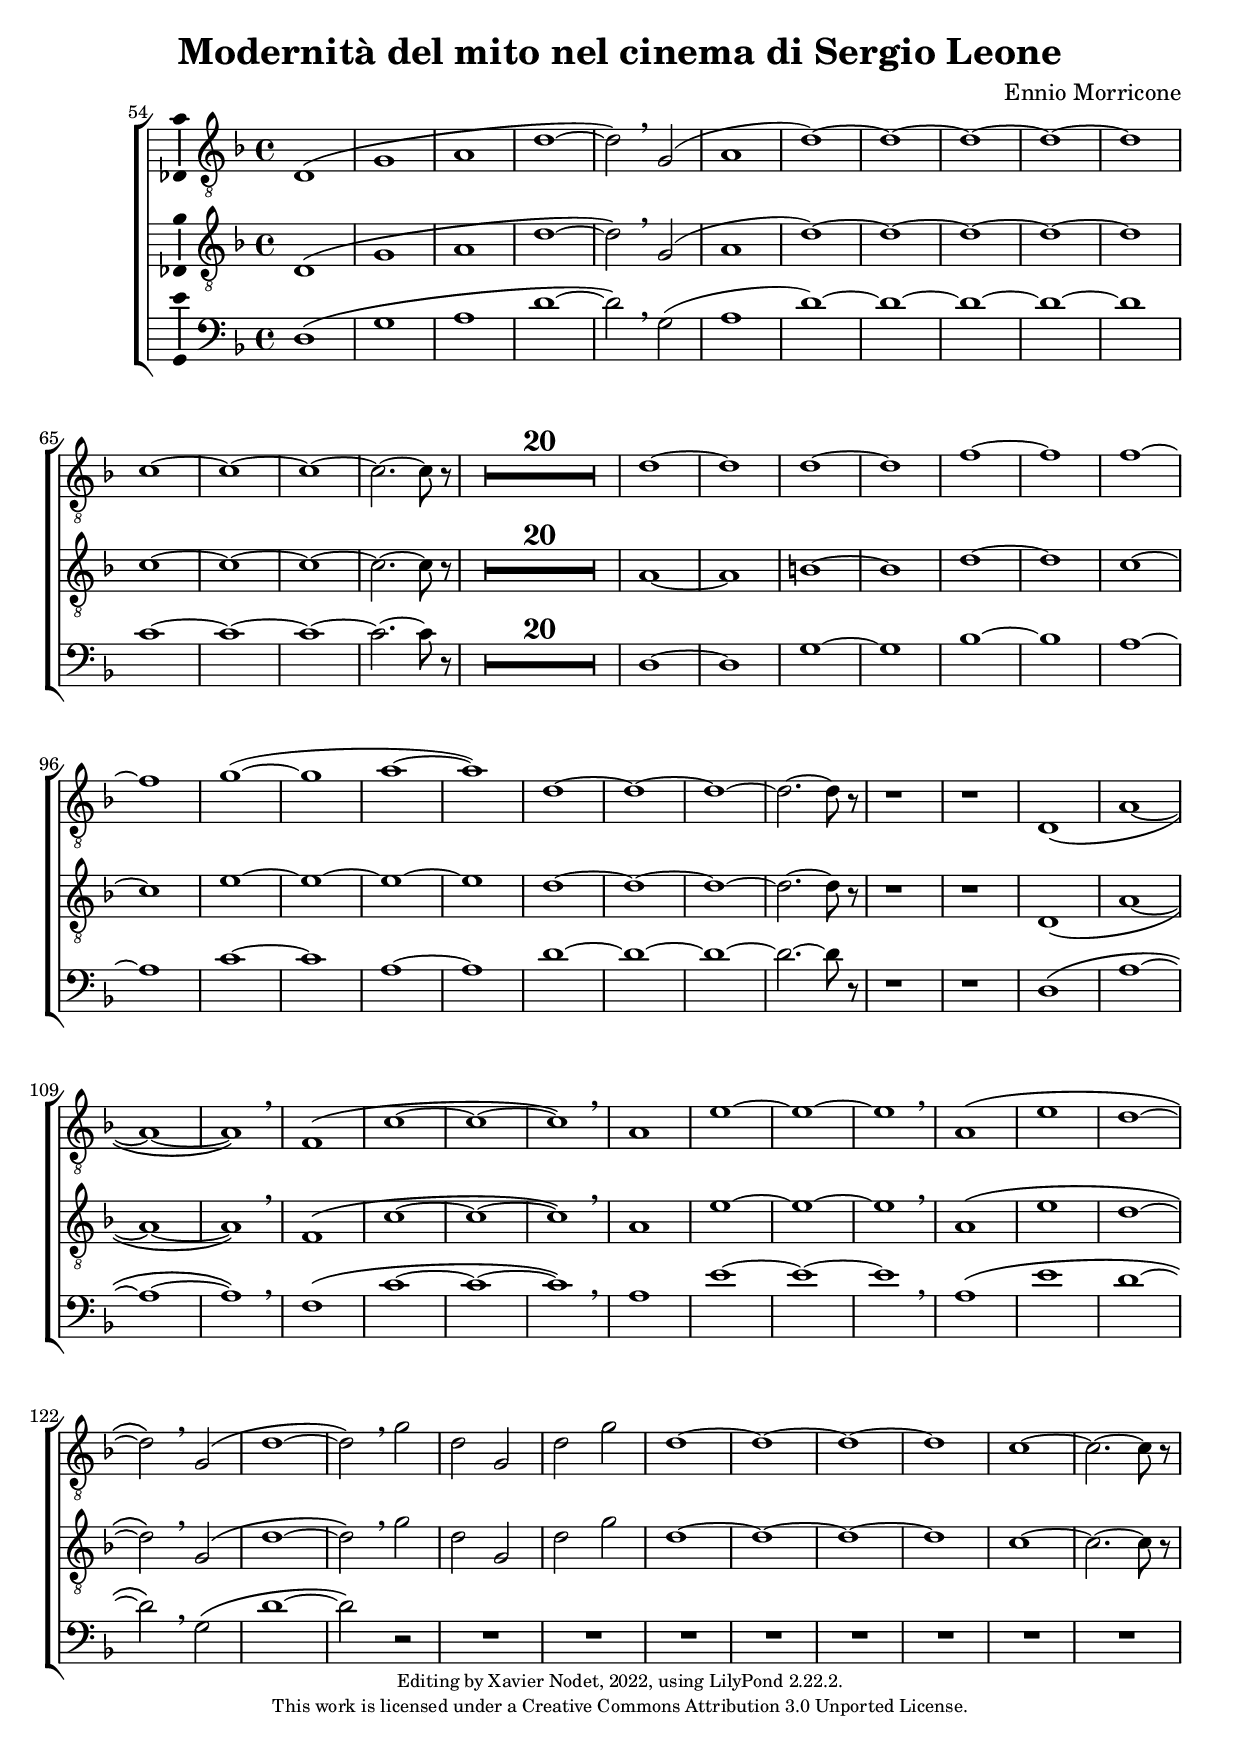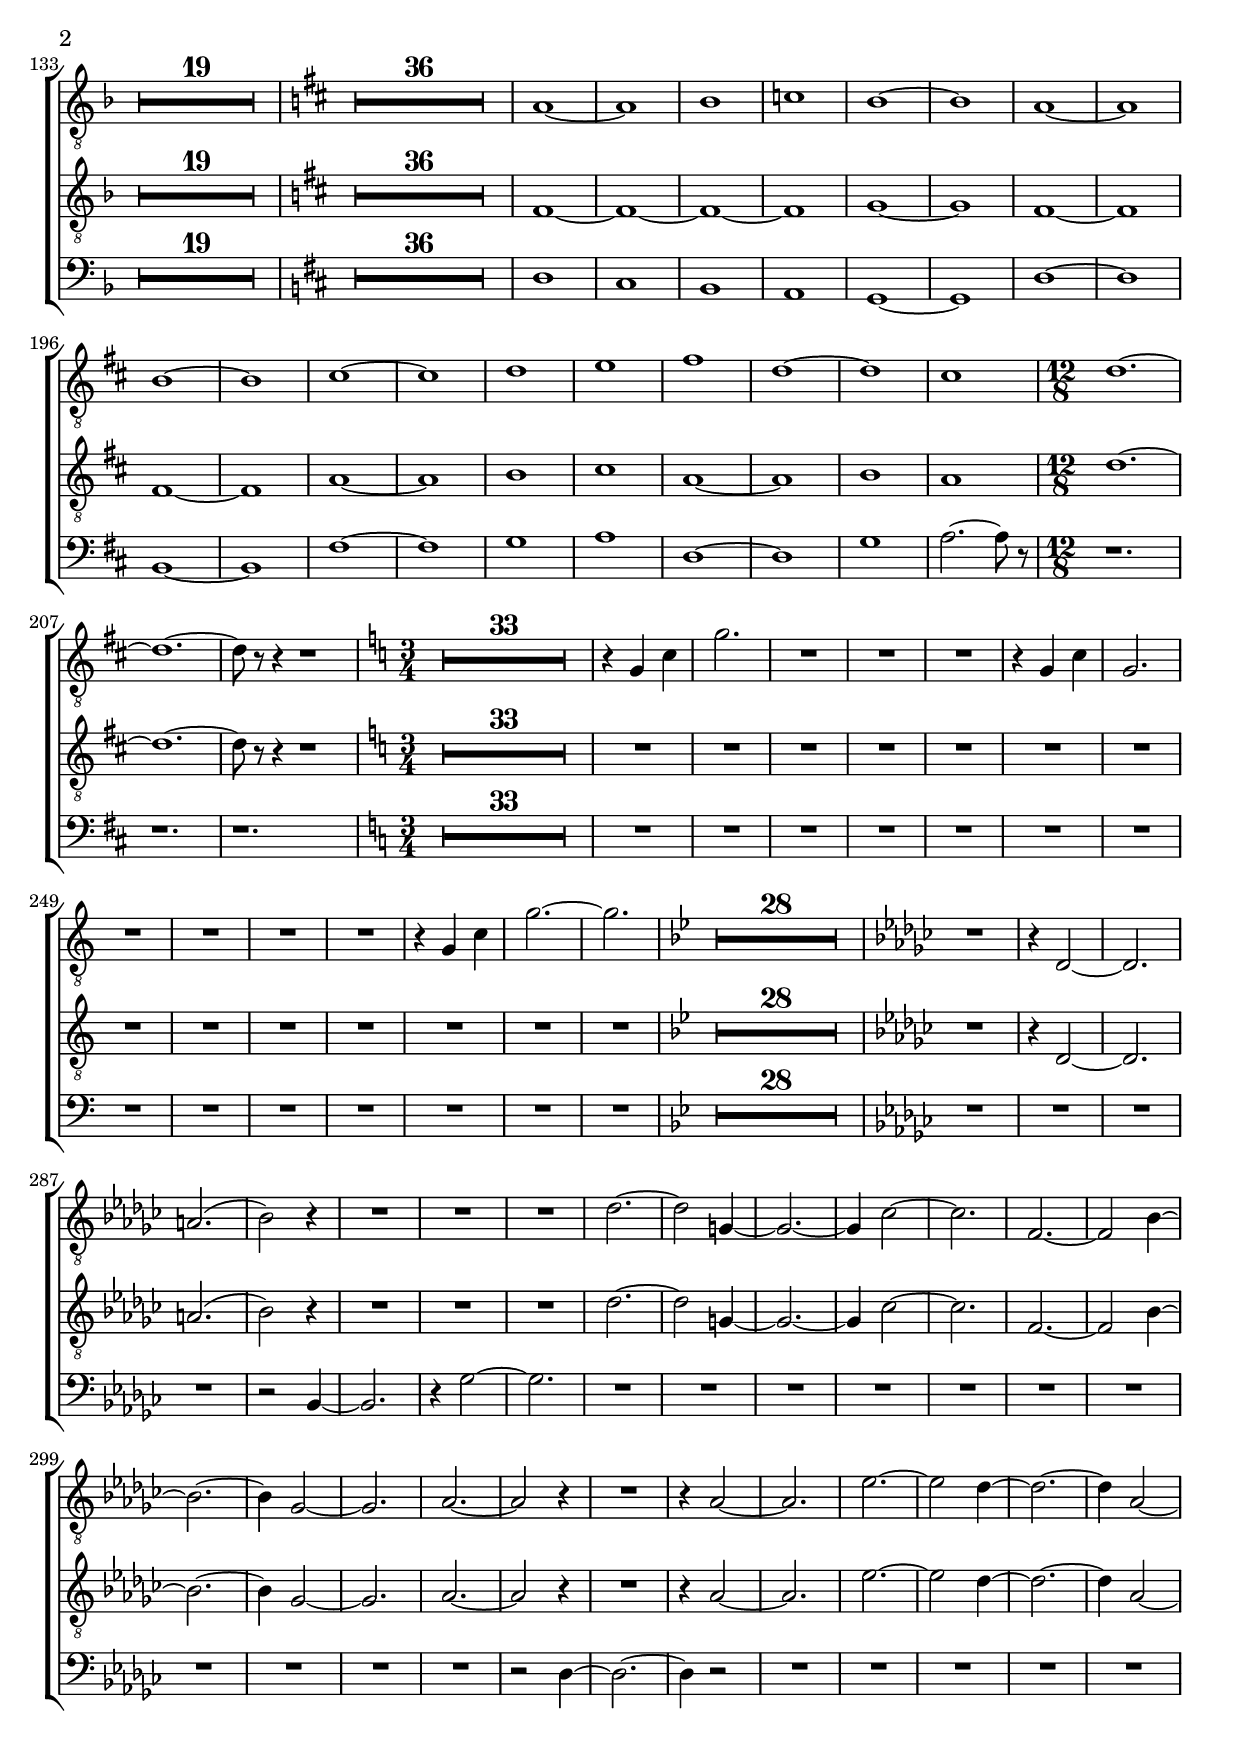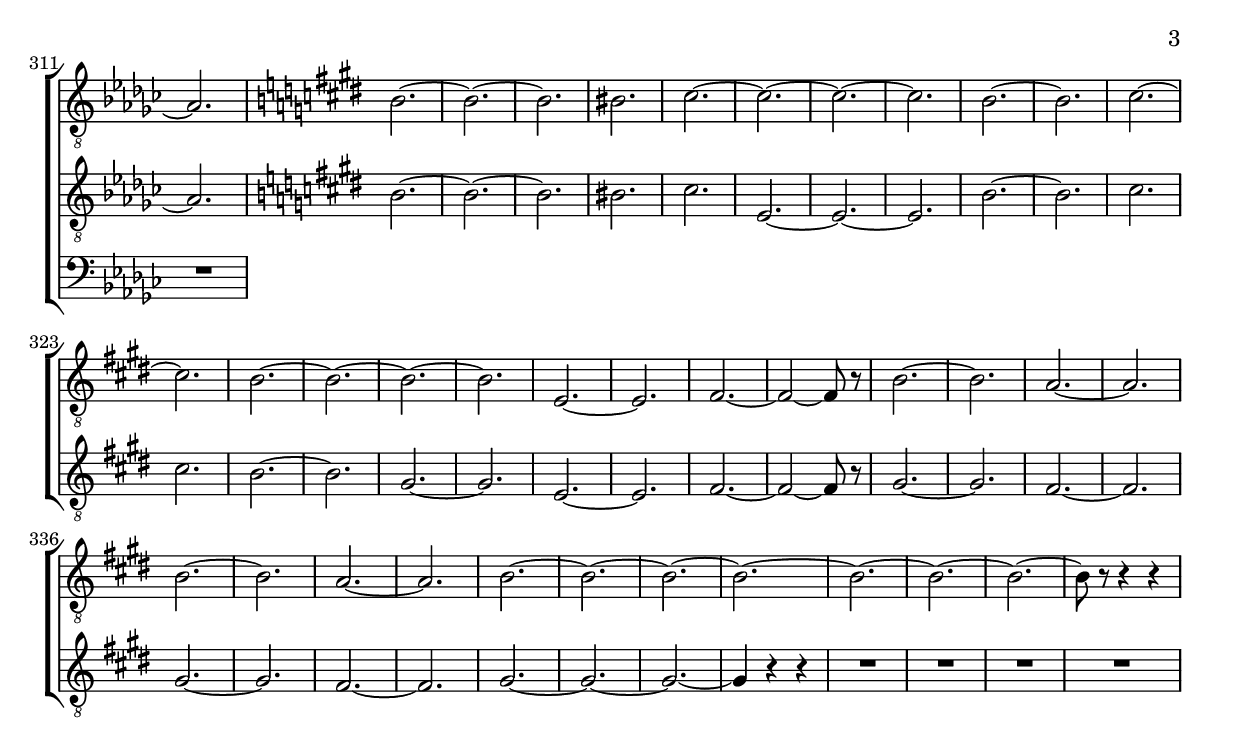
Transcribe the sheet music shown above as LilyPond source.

\version "2.22.2"

\header {
  title = "Modernità del mito nel cinema di Sergio Leone"
  composer = "Ennio Morricone"
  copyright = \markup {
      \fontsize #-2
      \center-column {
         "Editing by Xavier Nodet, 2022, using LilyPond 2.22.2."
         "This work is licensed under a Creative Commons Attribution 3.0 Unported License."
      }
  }
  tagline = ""
}

tenors = \relative c {
  \clef "G_8"
  \key f \major

  % 54
  \bar ""
  d1\( | g | a | d~ | d2\) \breathe g,( | a1 | d)~ | d1~ | d~ | d~ | d
  % 65
  c~ | c~ | c~ | c2.~ c8 r8 |
  \compressMMRests {R1*20} |
  % 89  
  d1~ | d | d~ | d | f~ | f | f~ | f | g(~ | g | a~ | a)
  % 101
  d,~ | d~ | d~ | d2.~ d8 r8 | r1 | r1 |
  % 107
  d,1\( | a'~ | a~ | a\) \breathe | f\( | c'~ | c~ | c\) \breathe
  % 115
  a | e'~ | e~ | e \breathe | a,\( | e' | d~ | d2\) \breathe g,\( |
  % 123
  d'1~ | d2\) \breathe g | d g, | d' g | d1~ | d~ | d~ | d | c~ | c2.~ c8 r8 |
  % 133
  \compressMMRests {R1*19} |
  % 152
  \key d \major
  \compressMMRests {R1*36} |
  % 188
  a1~ | a | b | c | b~ | b | a~ | a | b~ | b | cis~ | cis | d |
  % 200
  e | fis | d~ | d | cis |
  % 206
  \time 12/8
  d1.~ | d~ | d8 r8 r4 r1 |

  % 209
  \key c \major
  \time 3/4
  \compressMMRests {R2.*33} |
  r4 g, c | g'2. | R2.*3 | r4 g, c | g2. | R2.*4 | r4 g c | g'2.~ | g |
  
  % 255
  \key bes \major
  \compressMMRests {R2.*28} |
  
  % 284
  \key ges \major
  R2. | r4 des,2~ | 2. | a'( | bes2) r4 | R2.*3 | des2.~ | 2 g,4~ | 2.~ | 4 ces2~ | 2. |
  % 297
  f,~ | 2 bes4~| 2.~ | 4 ges2~ | 2. | aes~ | 2  r4 | R2. | r4 aes2~ | 2. |
  % 307
  ees'2.~ | 2 des4~ | 2.~ | 4 aes2~ | 2.

  % 312                                    319
  \key e \major
  b~ | b~ | b | bis | cis~ | cis~ | cis~ | cis | b~ | b | cis~ | cis | b~ | b~ |
  % 326                                       333
  b~ | b | e,~ | e | fis~ | 2~ 8 r8 | b2.~ | b | a~ | a | b~ | b | a~ |
  % 339                             346
  a | b~ | b~ | b~ | b~ | b~ | b~ | b~ | b8 r8 r4 r4 |
}

tenors_deux = \relative c {
  \clef "G_8"
  \key f \major

  % 54
  \bar ""
  d1\( | g | a | d~ | d2\) \breathe g,( | a1 | d)~ | d1~ | d~ | d~ | d
  % 65
  c~ | c~ | c~ | c2.~ c8 r8 |
  % en fait, 20 mesures
  \compressMMRests {R1*20} |
  % 89
  a1~ | a | b~ | b | d~ | d | c~ | c | e~ | e~ | e~ | e
  % 101
  d~ | d~ | d~ | d2.~ d8 r8 | r1 | r1 |
  % 107
  d,1\( | a'~ | a~ | a\) \breathe | f\( | c'~ | c~ | c\) \breathe
  % 115
  a | e'~ | e~ | e \breathe | a,\( | e' | d~ | d2\) \breathe  g,\( |
  % 123
  d'1~ | d2\) \breathe g | d g, | d' g | d1~ | d~ | d~ | d | c~ | c2.~ c8 r8 |
  % 133
  \compressMMRests {R1*19} |
  % 152
  \key d \major
  \compressMMRests {R1*36} |
  % 188
  fis,1~ | fis~ | fis~ | fis | g~ | g | fis~ | fis | fis~ | fis | a~ | a |
  % 200
  b | cis | a~ | a | b | a |
  % 206
  \time 12/8
  d1.~ | d~ | d8 r8 r4 r1 |

  % 209
  \key c \major
  \time 3/4
  \compressMMRests {R2.*33} |
  R2.*14 |

  % 255
  \key bes \major
  \compressMMRests {R2.*28} |
  
  % 284
  \key ges \major
  R2. | r4 des,2~ | 2. | a'( | bes2) r4 | R2.*3 | des2.~ | 2 g,4~ | 2.~ | 4 ces2~ | 2. |
  % 297
  f,~ | 2 bes4~| 2.~ | 4 ges2~ | 2. | aes~ | 2  r4 | R2. | r4 aes2~ | 2. |
  % 307
  ees'2.~ | 2 des4~ | 2.~ | 4 aes2~ | 2.

  % 312                                    319
  \key e \major
  b~ | b~ | b | bis | cis | e,~ | e~ | e | b'~ | b | cis | cis | b~ | b |
  % 326                                            333
  gis~ | gis | e~ | e | fis~ | 2~ 8 r8 | gis2.~ | gis | fis~ | fis | gis~ | gis | fis~ |
  % 339                               344
  fis | gis~ | 2.~ | 2.~ | 4 r4 r4 | R2.*4 |
}

basses = \relative c {
  \clef bass
  \key f \major

  % 54
  \bar ""
  d1\( | g | a | d~ | d2\) \breathe g,( | a1 | d)~ | d1~ | d~ | d~ | d
  % 65
  c~ | c~ | c~ | c2.~ c8 r8 |
  % en fait, 20 mesures
  \compressMMRests {R1*20} |
  % 89
  d,1~ | d | g~ | g | bes~ | bes | a~ | a | c~ | c | a~ | a
  % 101
  d~ | d~ | d~ | d2.~ d8 r8 | r1 | r1 |
  % 107
  d,1\( | a'~ | a~ | a\) \breathe | f\( | c'~ | c~ | c\) \breathe
  % 115
  a | e'~ | e~ | e \breathe | a,\( | e' | d~ | d2\) \breathe g,\( |
  % 123
  d'1~ | d2\) r2 | R1*8
  % 133
  \compressMMRests {R1*19} |
  % 152
  \key d \major
  \compressMMRests {R1*36} |
  % 188
  d,1 | cis | b | a | g~ | g | d'~ | d | b~ | b | fis'~ | fis |
  % 200
  g | a | d,~ | d | g | a2.~ a8 r8 |
  % 206
  \time 12/8
  r1. | r1. | r1. |

  % 209
  \key c \major
  \time 3/4
  \compressMMRests {R2.*33} |
  R2.*14 |

  % 255
  \key bes \major
  \compressMMRests {R2.*28} |
  
  % 284
  \key ges \major
  R2.*4 | r2 bes,4~ | 2. | r4 ges'2~ | 2. | R2.*11 | r2 des4~ | 2.~ | 4 r2 | R2.*6 |
}

\score{
  \new ChoirStaff <<

  \set Score.currentBarNumber = #54
  \set Score.barNumberVisibility = #all-bar-numbers-visible
  \time 4/4
  %\tempo 4 = 69

    \new Voice = "T. I" \with { \consists Ambitus_engraver } {
      \tenors
    }
    \new Voice = "T. II"  \with { \consists Ambitus_engraver } {
      \tenors_deux
    }
    \new Voice = "B."  \with { \consists Ambitus_engraver } {
      \basses
    }    
  >>
  \layout { }
  \midi { }
}
